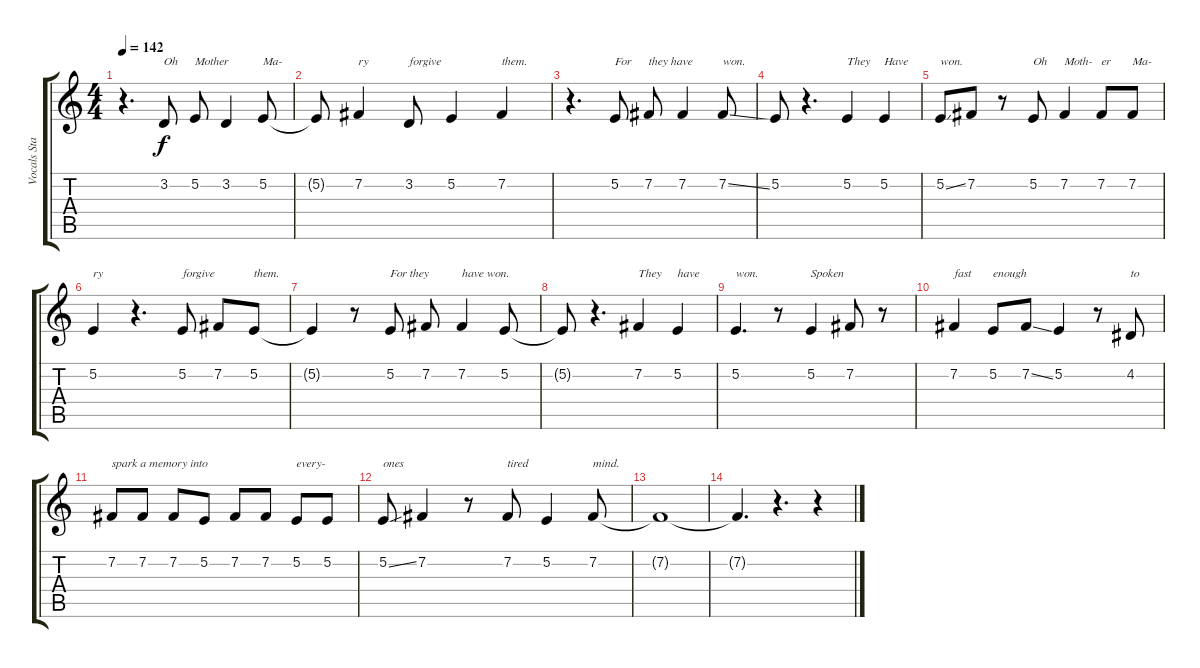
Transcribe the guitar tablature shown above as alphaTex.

\track ("Vocals Standard Tuning" "Vocals Sta") {mute instrument lead5charang}
\staff {score tabs}
\tuning (E4 B3 G3 D3 A2 E2) {hide}
\ts (4 4)
\tempo 142
\clef g2
\ks c
r.4{d dy f} 3.2.8{txt "Oh"} 5.2.8{txt "Mother"} 3.2.4 5.2.8{txt "Ma-"} |
5.2{t}.8 7.2.4{txt "ry"} 3.2.8{txt "forgive"} 5.2.4 7.2.4{txt "them."} |
r.4{d} 5.2.8{txt "For"} 7.2.8{txt "they have"} 7.2.4 7.2{ss}.8{txt "won."} |
5.2.8 r.4{d} 5.2.4{txt "They"} 5.2.4{txt "Have"} |
5.2{ss}.8{txt "won."} 7.2.8 r.8 5.2.8{txt "Oh"} 7.2.4{txt "Moth-"} 7.2.8{txt "er"} 7.2.8{txt "Ma-"} |
5.2.4{txt "ry"} r.4{d} 5.2.8{txt "forgive"} 7.2.8 5.2.8{txt "them."} |
5.2{t}.4 r.8 5.2.8{txt "For they"} 7.2.8 7.2.4{txt "have won."} 5.2.8 |
5.2{t}.8 r.4{d} 7.2.4{txt "They"} 5.2.4{txt "have"} |
5.2.4{d txt "won."} r.8 5.2.4{txt "Spoken"} 7.2.8 r.8 |
7.2.4{txt "fast"} 5.2.8{txt "enough"} 7.2{ss}.8 5.2.4 r.8 4.2.8{txt "to"} |
7.2.8{txt "spark a memory into"} 7.2.8 7.2.8 5.2.8 7.2.8 7.2.8 5.2.8{txt "every-"} 5.2.8 |
5.2{ss}.8{txt "ones"} 7.2.4 r.8 7.2.8{txt "tired"} 5.2.4 7.2.8{txt "mind."} |
7.2{t}.1 |
7.2{t}.4{d} r.4{d} r.4
